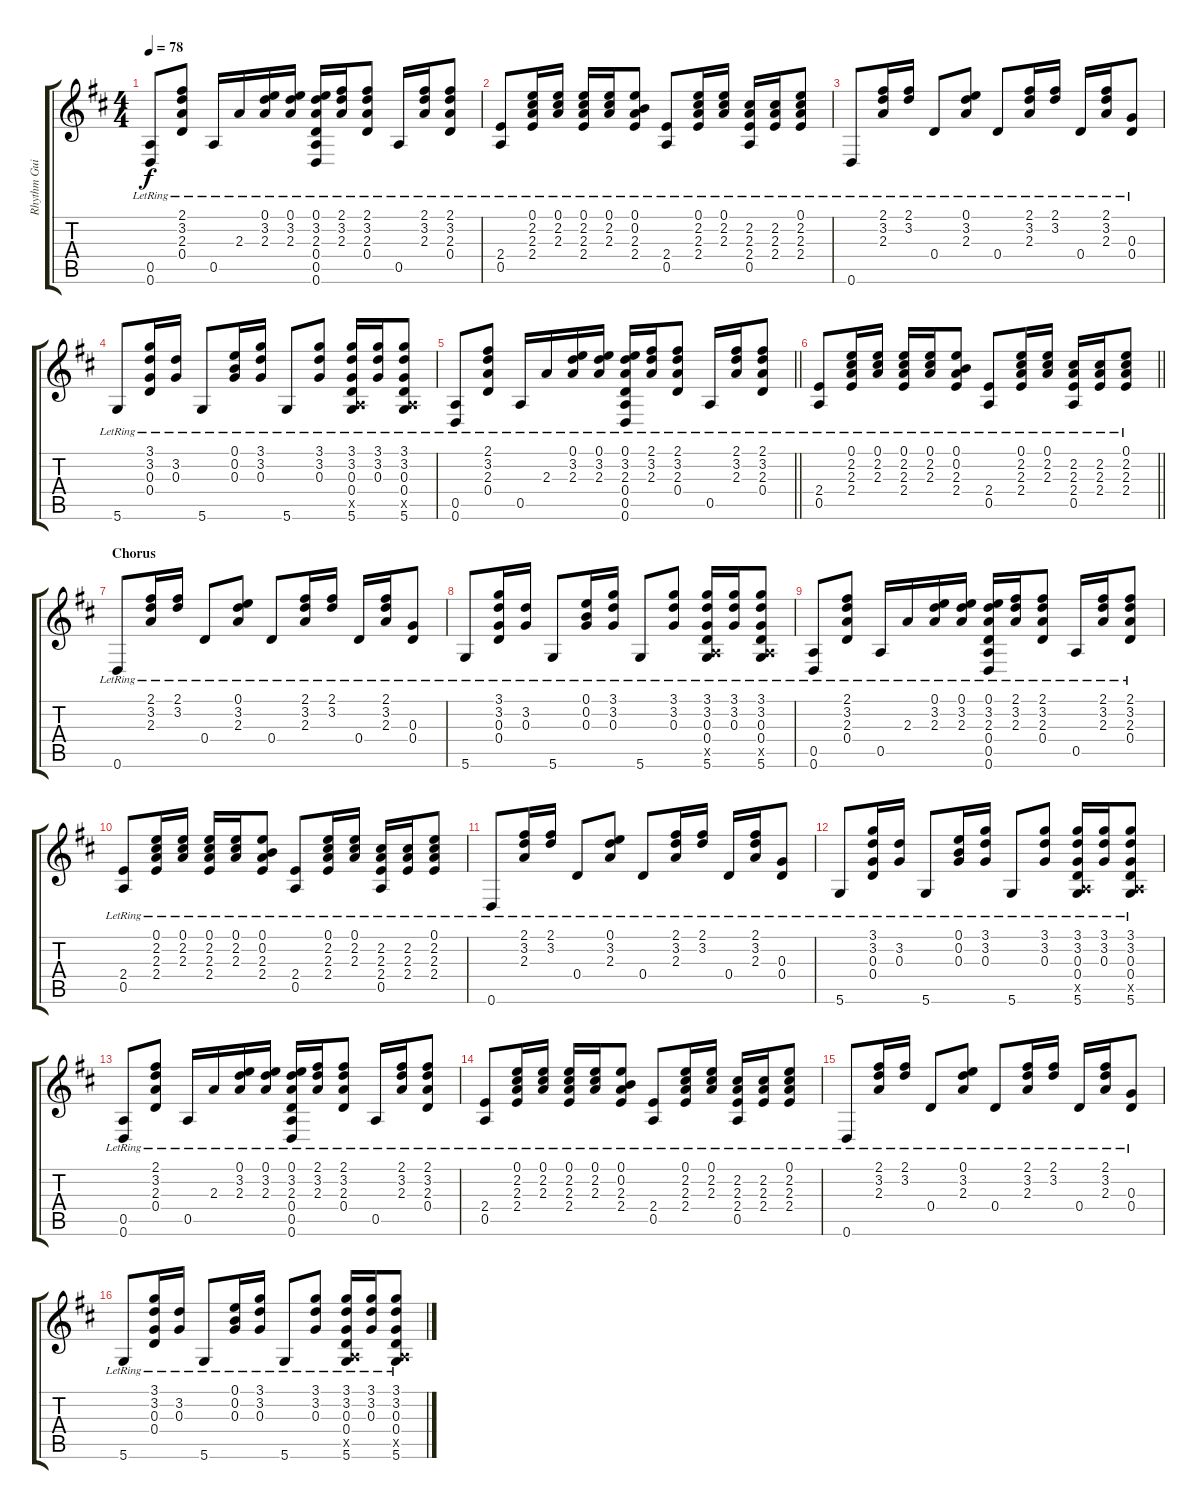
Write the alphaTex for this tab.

\track ("Rhythm Guitar" "Rhythm Gui") {instrument acousticguitarsteel}
\staff {score tabs}
\tuning (E4 B3 G3 D3 A2 D2) {hide}
\ts (4 4)
\tempo 78
\clef g2
\ks d
(0.5{lr} 0.6{lr}).8{dy f} (2.1{lr} 3.2{lr} 2.3{lr} 0.4{lr}).8 0.5{lr}.16 2.3{lr}.16 (0.1{lr} 3.2{lr} 2.3{lr}).16 (0.1{lr} 3.2{lr} 2.3{lr}).16 (0.1{lr} 3.2{lr} 2.3{lr} 0.4{lr} 0.5{lr} 0.6{lr}).16 (2.1{lr} 3.2{lr} 2.3{lr}).16 (2.1{lr} 3.2{lr} 2.3{lr} 0.4{lr}).8 0.5{lr}.16 (2.1{lr} 3.2{lr} 2.3{lr}).16 (2.1{lr} 3.2{lr} 2.3{lr} 0.4{lr}).8 |
(2.4{lr} 0.5{lr}).8 (0.1{lr} 2.2{lr} 2.3{lr} 2.4{lr}).16 (0.1{lr} 2.2{lr} 2.3{lr}).16 (0.1{lr} 2.2{lr} 2.3{lr} 2.4{lr}).16 (0.1{lr} 2.2{lr} 2.3{lr}).16 (0.1{lr} 0.2{lr} 2.3{lr} 2.4{lr}).8 (2.4{lr} 0.5{lr}).8 (0.1{lr} 2.2{lr} 2.3{lr} 2.4{lr}).16 (0.1{lr} 2.2{lr} 2.3{lr}).16 (2.2{lr} 2.3{lr} 2.4{lr} 0.5{lr}).16 (2.2{lr} 2.3{lr} 2.4{lr}).16 (0.1{lr} 2.2{lr} 2.3{lr} 2.4{lr}).8 |
0.6{lr}.8 (2.1{lr} 3.2{lr} 2.3{lr}).16 (2.1{lr} 3.2{lr}).16 0.4{lr}.8 (0.1{lr} 3.2{lr} 2.3{lr}).8 0.4{lr}.8 (2.1{lr} 3.2{lr} 2.3{lr}).16 (2.1{lr} 3.2{lr}).16 0.4{lr}.16 (2.1{lr} 3.2{lr} 2.3{lr}).16 (0.3{lr} 0.4{lr}).8 |
5.6{lr}.8 (3.1{lr} 3.2{lr} 0.3{lr} 0.4{lr}).16 (3.2{lr} 0.3{lr}).16 5.6{lr}.8 (0.1{lr} 0.2{lr} 0.3{lr}).16 (3.1{lr} 3.2{lr} 0.3{lr}).16 5.6{lr}.8 (3.1{lr} 3.2{lr} 0.3{lr}).8 (3.1{lr} 3.2{lr} 0.3{lr} 0.4{lr} 0.5{x} 5.6{lr}).16 (3.1{lr} 3.2{lr} 0.3{lr}).16 (3.1{lr} 3.2{lr} 0.3{lr} 0.4{lr} 0.5{x} 5.6{lr}).8 |
\barLineRight lightlight
(0.5{lr} 0.6{lr}).8 (2.1{lr} 3.2{lr} 2.3{lr} 0.4{lr}).8 0.5{lr}.16 2.3{lr}.16 (0.1{lr} 3.2{lr} 2.3{lr}).16 (0.1{lr} 3.2{lr} 2.3{lr}).16 (0.1{lr} 3.2{lr} 2.3{lr} 0.4{lr} 0.5{lr} 0.6{lr}).16 (2.1{lr} 3.2{lr} 2.3{lr}).16 (2.1{lr} 3.2{lr} 2.3{lr} 0.4{lr}).8 0.5{lr}.16 (2.1{lr} 3.2{lr} 2.3{lr}).16 (2.1{lr} 3.2{lr} 2.3{lr} 0.4{lr}).8 |
\barLineRight lightlight
(2.4{lr} 0.5{lr}).8 (0.1{lr} 2.2{lr} 2.3{lr} 2.4{lr}).16 (0.1{lr} 2.2{lr} 2.3{lr}).16 (0.1{lr} 2.2{lr} 2.3{lr} 2.4{lr}).16 (0.1{lr} 2.2{lr} 2.3{lr}).16 (0.1{lr} 0.2{lr} 2.3{lr} 2.4{lr}).8 (2.4{lr} 0.5{lr}).8 (0.1{lr} 2.2{lr} 2.3{lr} 2.4{lr}).16 (0.1{lr} 2.2{lr} 2.3{lr}).16 (2.2{lr} 2.3{lr} 2.4{lr} 0.5{lr}).16 (2.2{lr} 2.3{lr} 2.4{lr}).16 (0.1{lr} 2.2{lr} 2.3{lr} 2.4{lr}).8 |
\section ("" "Chorus")
0.6{lr}.8 (2.1{lr} 3.2{lr} 2.3{lr}).16 (2.1{lr} 3.2{lr}).16 0.4{lr}.8 (0.1{lr} 3.2{lr} 2.3{lr}).8 0.4{lr}.8 (2.1{lr} 3.2{lr} 2.3{lr}).16 (2.1{lr} 3.2{lr}).16 0.4{lr}.16 (2.1{lr} 3.2{lr} 2.3{lr}).16 (0.3{lr} 0.4{lr}).8 |
5.6{lr}.8 (3.1{lr} 3.2{lr} 0.3{lr} 0.4{lr}).16 (3.2{lr} 0.3{lr}).16 5.6{lr}.8 (0.1{lr} 0.2{lr} 0.3{lr}).16 (3.1{lr} 3.2{lr} 0.3{lr}).16 5.6{lr}.8 (3.1{lr} 3.2{lr} 0.3{lr}).8 (3.1{lr} 3.2{lr} 0.3{lr} 0.4{lr} 0.5{x} 5.6{lr}).16 (3.1{lr} 3.2{lr} 0.3{lr}).16 (3.1{lr} 3.2{lr} 0.3{lr} 0.4{lr} 0.5{x} 5.6{lr}).8 |
(0.5{lr} 0.6{lr}).8 (2.1{lr} 3.2{lr} 2.3{lr} 0.4{lr}).8 0.5{lr}.16 2.3{lr}.16 (0.1{lr} 3.2{lr} 2.3{lr}).16 (0.1{lr} 3.2{lr} 2.3{lr}).16 (0.1{lr} 3.2{lr} 2.3{lr} 0.4{lr} 0.5{lr} 0.6{lr}).16 (2.1{lr} 3.2{lr} 2.3{lr}).16 (2.1{lr} 3.2{lr} 2.3{lr} 0.4{lr}).8 0.5{lr}.16 (2.1{lr} 3.2{lr} 2.3{lr}).16 (2.1{lr} 3.2{lr} 2.3{lr} 0.4{lr}).8 |
(2.4{lr} 0.5{lr}).8 (0.1{lr} 2.2{lr} 2.3{lr} 2.4{lr}).16 (0.1{lr} 2.2{lr} 2.3{lr}).16 (0.1{lr} 2.2{lr} 2.3{lr} 2.4{lr}).16 (0.1{lr} 2.2{lr} 2.3{lr}).16 (0.1{lr} 0.2{lr} 2.3{lr} 2.4{lr}).8 (2.4{lr} 0.5{lr}).8 (0.1{lr} 2.2{lr} 2.3{lr} 2.4{lr}).16 (0.1{lr} 2.2{lr} 2.3{lr}).16 (2.2{lr} 2.3{lr} 2.4{lr} 0.5{lr}).16 (2.2{lr} 2.3{lr} 2.4{lr}).16 (0.1{lr} 2.2{lr} 2.3{lr} 2.4{lr}).8 |
0.6{lr}.8 (2.1{lr} 3.2{lr} 2.3{lr}).16 (2.1{lr} 3.2{lr}).16 0.4{lr}.8 (0.1{lr} 3.2{lr} 2.3{lr}).8 0.4{lr}.8 (2.1{lr} 3.2{lr} 2.3{lr}).16 (2.1{lr} 3.2{lr}).16 0.4{lr}.16 (2.1{lr} 3.2{lr} 2.3{lr}).16 (0.3{lr} 0.4{lr}).8 |
5.6{lr}.8 (3.1{lr} 3.2{lr} 0.3{lr} 0.4{lr}).16 (3.2{lr} 0.3{lr}).16 5.6{lr}.8 (0.1{lr} 0.2{lr} 0.3{lr}).16 (3.1{lr} 3.2{lr} 0.3{lr}).16 5.6{lr}.8 (3.1{lr} 3.2{lr} 0.3{lr}).8 (3.1{lr} 3.2{lr} 0.3{lr} 0.4{lr} 0.5{x} 5.6{lr}).16 (3.1{lr} 3.2{lr} 0.3{lr}).16 (3.1{lr} 3.2{lr} 0.3{lr} 0.4{lr} 0.5{x} 5.6{lr}).8 |
(0.5{lr} 0.6{lr}).8 (2.1{lr} 3.2{lr} 2.3{lr} 0.4{lr}).8 0.5{lr}.16 2.3{lr}.16 (0.1{lr} 3.2{lr} 2.3{lr}).16 (0.1{lr} 3.2{lr} 2.3{lr}).16 (0.1{lr} 3.2{lr} 2.3{lr} 0.4{lr} 0.5{lr} 0.6{lr}).16 (2.1{lr} 3.2{lr} 2.3{lr}).16 (2.1{lr} 3.2{lr} 2.3{lr} 0.4{lr}).8 0.5{lr}.16 (2.1{lr} 3.2{lr} 2.3{lr}).16 (2.1{lr} 3.2{lr} 2.3{lr} 0.4{lr}).8 |
(2.4{lr} 0.5{lr}).8 (0.1{lr} 2.2{lr} 2.3{lr} 2.4{lr}).16 (0.1{lr} 2.2{lr} 2.3{lr}).16 (0.1{lr} 2.2{lr} 2.3{lr} 2.4{lr}).16 (0.1{lr} 2.2{lr} 2.3{lr}).16 (0.1{lr} 0.2{lr} 2.3{lr} 2.4{lr}).8 (2.4{lr} 0.5{lr}).8 (0.1{lr} 2.2{lr} 2.3{lr} 2.4{lr}).16 (0.1{lr} 2.2{lr} 2.3{lr}).16 (2.2{lr} 2.3{lr} 2.4{lr} 0.5{lr}).16 (2.2{lr} 2.3{lr} 2.4{lr}).16 (0.1{lr} 2.2{lr} 2.3{lr} 2.4{lr}).8 |
0.6{lr}.8 (2.1{lr} 3.2{lr} 2.3{lr}).16 (2.1{lr} 3.2{lr}).16 0.4{lr}.8 (0.1{lr} 3.2{lr} 2.3{lr}).8 0.4{lr}.8 (2.1{lr} 3.2{lr} 2.3{lr}).16 (2.1{lr} 3.2{lr}).16 0.4{lr}.16 (2.1{lr} 3.2{lr} 2.3{lr}).16 (0.3{lr} 0.4{lr}).8 |
5.6{lr}.8 (3.1{lr} 3.2{lr} 0.3{lr} 0.4{lr}).16 (3.2{lr} 0.3{lr}).16 5.6{lr}.8 (0.1{lr} 0.2{lr} 0.3{lr}).16 (3.1{lr} 3.2{lr} 0.3{lr}).16 5.6{lr}.8 (3.1{lr} 3.2{lr} 0.3{lr}).8 (3.1{lr} 3.2{lr} 0.3{lr} 0.4{lr} 0.5{x} 5.6{lr}).16 (3.1{lr} 3.2{lr} 0.3{lr}).16 (3.1{lr} 3.2{lr} 0.3{lr} 0.4{lr} 0.5{x} 5.6{lr}).8
